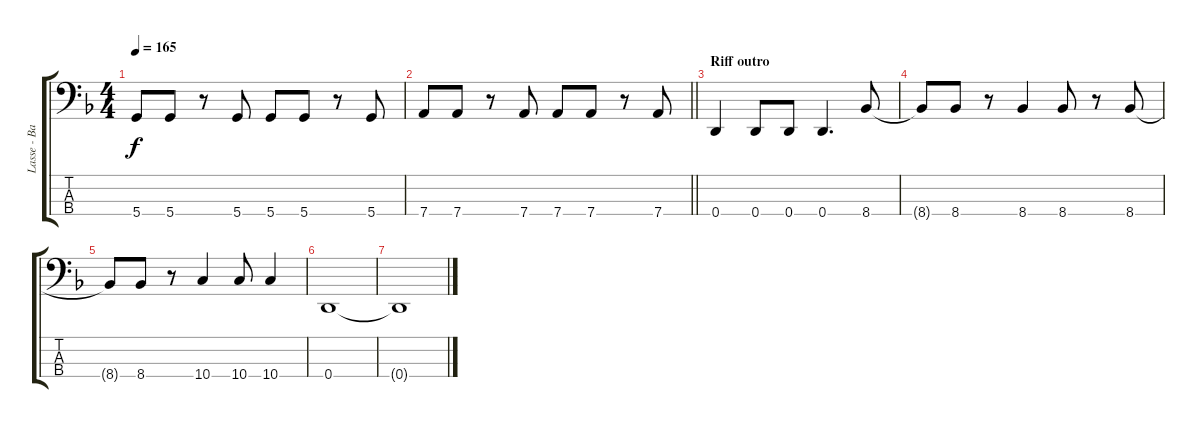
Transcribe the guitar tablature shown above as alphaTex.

\track ("Lasse - Bass" "Lasse - Ba") {instrument electricbasspick}
\staff {score tabs}
\tuning (G2 D2 A1 D1) {hide}
\ts (4 4)
\tempo 165
\clef f4
\ks dminor
5.4.8{dy f} 5.4.8 r.8 5.4.8 5.4.8 5.4.8 r.8 5.4.8 |
\barLineRight lightlight
7.4.8 7.4.8 r.8 7.4.8 7.4.8 7.4.8 r.8 7.4.8 |
\section ("" "Riff outro")
0.4.4 0.4.8 0.4.8 0.4.4{d} 8.4.8 |
8.4{t}.8 8.4.8 r.8 8.4.4 8.4.8 r.8 8.4.8 |
8.4{t}.8 8.4.8 r.8 10.4.4 10.4.8 10.4.4 |
0.4.1 |
0.4{t}.1
